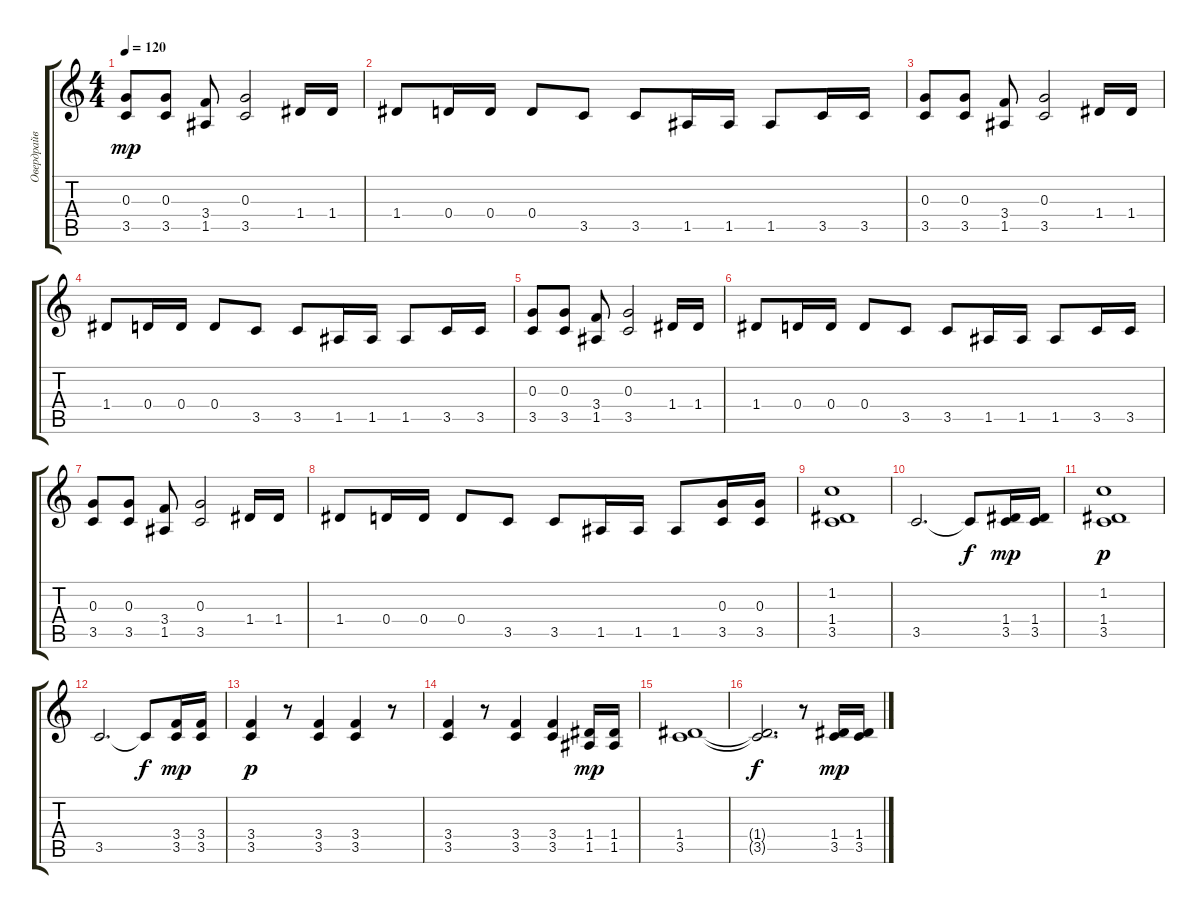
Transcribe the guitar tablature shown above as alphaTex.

\track ("Овердрайв" "Овердрайв") {instrument overdrivenguitar}
\staff {score tabs}
\tuning (E4 B3 G3 D3 A2 E2) {hide}
\ts (4 4)
\tempo 120
\clef g2
\ks c
(0.3 3.5).8{dy mp} (0.3 3.5).8 (3.4 1.5).8 (0.3 3.5).2 1.4.16 1.4.16 |
1.4.8 0.4.16 0.4.16 0.4.8 3.5.8 3.5.8 1.5.16 1.5.16 1.5.8 3.5.16 3.5.16 |
(0.3 3.5).8 (0.3 3.5).8 (3.4 1.5).8 (0.3 3.5).2 1.4.16 1.4.16 |
1.4.8 0.4.16 0.4.16 0.4.8 3.5.8 3.5.8 1.5.16 1.5.16 1.5.8 3.5.16 3.5.16 |
(0.3 3.5).8 (0.3 3.5).8 (3.4 1.5).8 (0.3 3.5).2 1.4.16 1.4.16 |
1.4.8 0.4.16 0.4.16 0.4.8 3.5.8 3.5.8 1.5.16 1.5.16 1.5.8 3.5.16 3.5.16 |
(0.3 3.5).8 (0.3 3.5).8 (3.4 1.5).8 (0.3 3.5).2 1.4.16 1.4.16 |
1.4.8 0.4.16 0.4.16 0.4.8 3.5.8 3.5.8 1.5.16 1.5.16 1.5.8 (0.3 3.5).16 (0.3 3.5).16 |
(1.2 1.4 3.5).1 |
3.5.2{d} 3.5{t}.8{dy f} (1.4 3.5).16{dy mp} (1.4 3.5).16 |
(1.2 1.4 3.5).1{dy p} |
3.5.2{d} 3.5{t}.8{dy f} (3.4 3.5).16{dy mp} (3.4 3.5).16 |
(3.4 3.5).4{dy p} r.8 (3.4 3.5).4 (3.4 3.5).4 r.8 |
(3.4 3.5).4 r.8 (3.4 3.5).4 (3.4 3.5).4 (1.4 1.5).16{dy mp} (1.4 1.5).16 |
(1.4 3.5).1 |
(1.4{t} 3.5{t}).2{d dy f} r.8 (1.4 3.5).16{dy mp} (1.4 3.5).16
